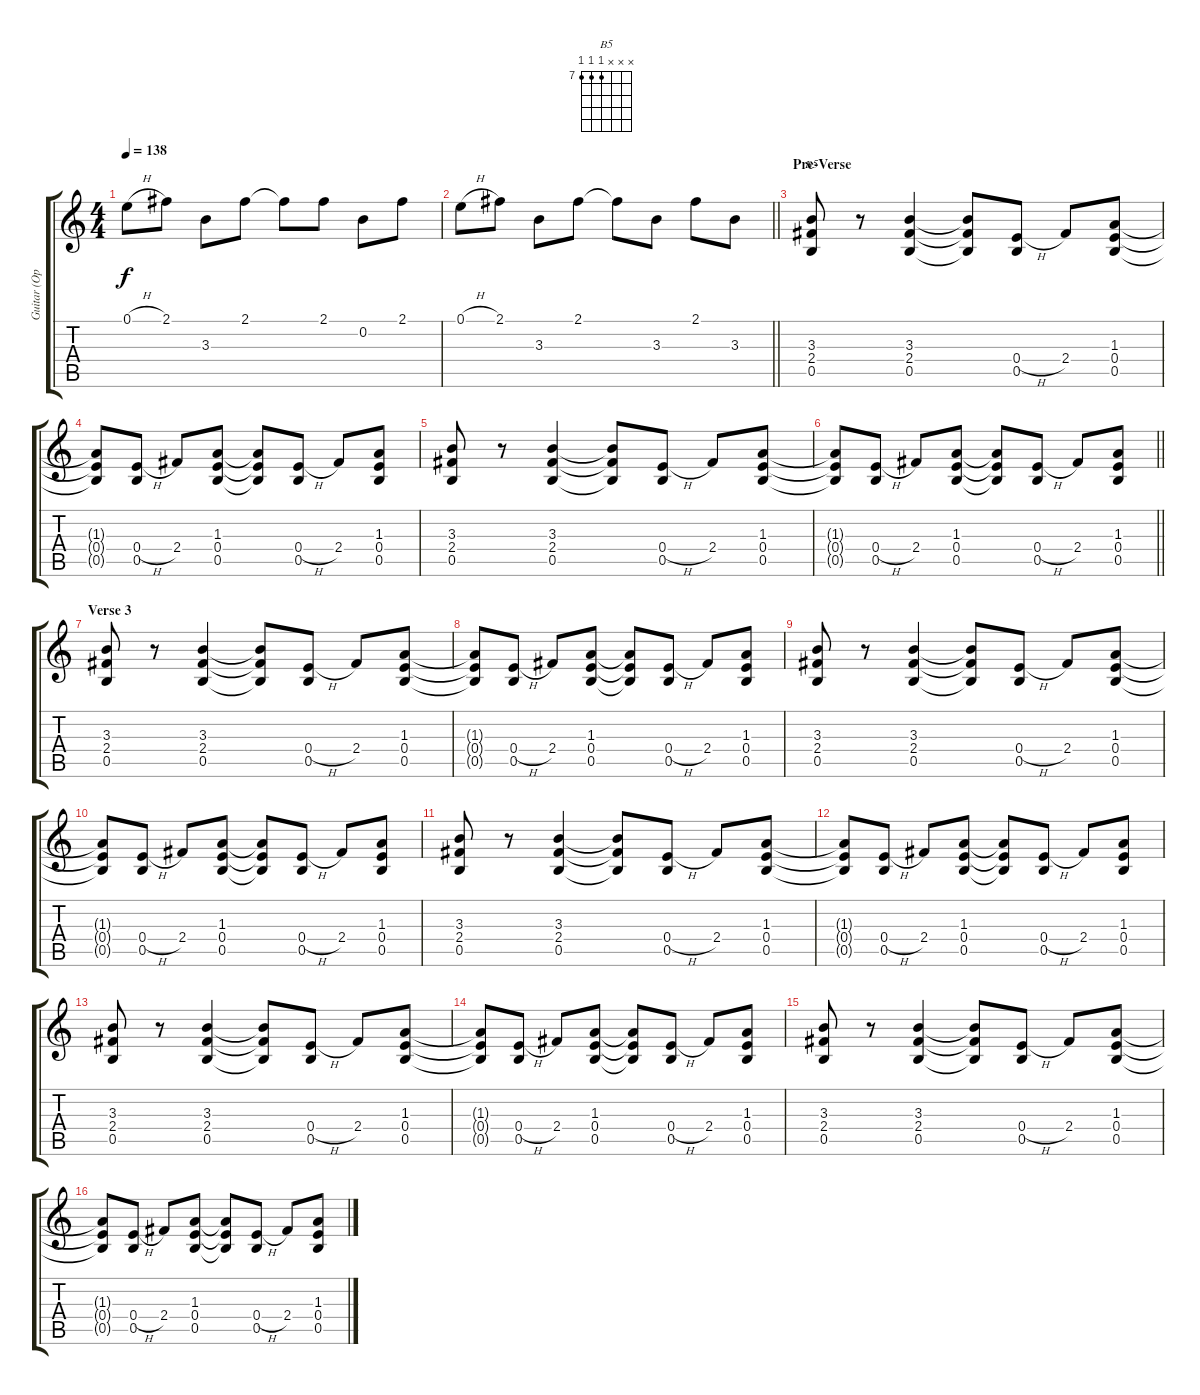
\track ("Guitar (Open E)" "Guitar (Op") {instrument distortionguitar}
\staff {score tabs}
\tuning (E4 B3 Ab3 E3 B2 E2) {hide}
\chord ("B5" x x x 7 7 7) {firstfret 7}
\ts (4 4)
\tempo 138
\clef g2
\ks c
0.1{h}.8{dy f} 2.1.8 3.3.8 2.1.8 2.1{t}.8 2.1.8 0.2.8 2.1.8 |
\barLineRight lightlight
0.1{h}.8 2.1.8 3.3.8 2.1.8 2.1{t}.8 3.3.8 2.1.8 3.3.8 |
\section ("" "Pre-Verse")
(3.3 2.4 0.5).8{ch "B5"} r.8 (3.3 2.4 0.5).4 (3.3{t} 2.4{t} 0.5{t}).8 (0.4{h} 0.5).8 2.4.8 (1.3 0.4 0.5).8 |
(1.3{t} 0.4{t} 0.5{t}).8 (0.4{h} 0.5).8 2.4.8 (1.3 0.4 0.5).8 (1.3{t} 0.4{t} 0.5{t}).8 (0.4{h} 0.5).8 2.4.8 (1.3 0.4 0.5).8 |
(3.3 2.4 0.5).8 r.8 (3.3 2.4 0.5).4 (3.3{t} 2.4{t} 0.5{t}).8 (0.4{h} 0.5).8 2.4.8 (1.3 0.4 0.5).8 |
\barLineRight lightlight
(1.3{t} 0.4{t} 0.5{t}).8 (0.4{h} 0.5).8 2.4.8 (1.3 0.4 0.5).8 (1.3{t} 0.4{t} 0.5{t}).8 (0.4{h} 0.5).8 2.4.8 (1.3 0.4 0.5).8 |
\section ("" "Verse 3")
(3.3 2.4 0.5).8 r.8 (3.3 2.4 0.5).4 (3.3{t} 2.4{t} 0.5{t}).8 (0.4{h} 0.5).8 2.4.8 (1.3 0.4 0.5).8 |
(1.3{t} 0.4{t} 0.5{t}).8 (0.4{h} 0.5).8 2.4.8 (1.3 0.4 0.5).8 (1.3{t} 0.4{t} 0.5{t}).8 (0.4{h} 0.5).8 2.4.8 (1.3 0.4 0.5).8 |
(3.3 2.4 0.5).8 r.8 (3.3 2.4 0.5).4 (3.3{t} 2.4{t} 0.5{t}).8 (0.4{h} 0.5).8 2.4.8 (1.3 0.4 0.5).8 |
(1.3{t} 0.4{t} 0.5{t}).8 (0.4{h} 0.5).8 2.4.8 (1.3 0.4 0.5).8 (1.3{t} 0.4{t} 0.5{t}).8 (0.4{h} 0.5).8 2.4.8 (1.3 0.4 0.5).8 |
(3.3 2.4 0.5).8 r.8 (3.3 2.4 0.5).4 (3.3{t} 2.4{t} 0.5{t}).8 (0.4{h} 0.5).8 2.4.8 (1.3 0.4 0.5).8 |
(1.3{t} 0.4{t} 0.5{t}).8 (0.4{h} 0.5).8 2.4.8 (1.3 0.4 0.5).8 (1.3{t} 0.4{t} 0.5{t}).8 (0.4{h} 0.5).8 2.4.8 (1.3 0.4 0.5).8 |
(3.3 2.4 0.5).8 r.8 (3.3 2.4 0.5).4 (3.3{t} 2.4{t} 0.5{t}).8 (0.4{h} 0.5).8 2.4.8 (1.3 0.4 0.5).8 |
(1.3{t} 0.4{t} 0.5{t}).8 (0.4{h} 0.5).8 2.4.8 (1.3 0.4 0.5).8 (1.3{t} 0.4{t} 0.5{t}).8 (0.4{h} 0.5).8 2.4.8 (1.3 0.4 0.5).8 |
(3.3 2.4 0.5).8 r.8 (3.3 2.4 0.5).4 (3.3{t} 2.4{t} 0.5{t}).8 (0.4{h} 0.5).8 2.4.8 (1.3 0.4 0.5).8 |
(1.3{t} 0.4{t} 0.5{t}).8 (0.4{h} 0.5).8 2.4.8 (1.3 0.4 0.5).8 (1.3{t} 0.4{t} 0.5{t}).8 (0.4{h} 0.5).8 2.4.8 (1.3 0.4 0.5).8
